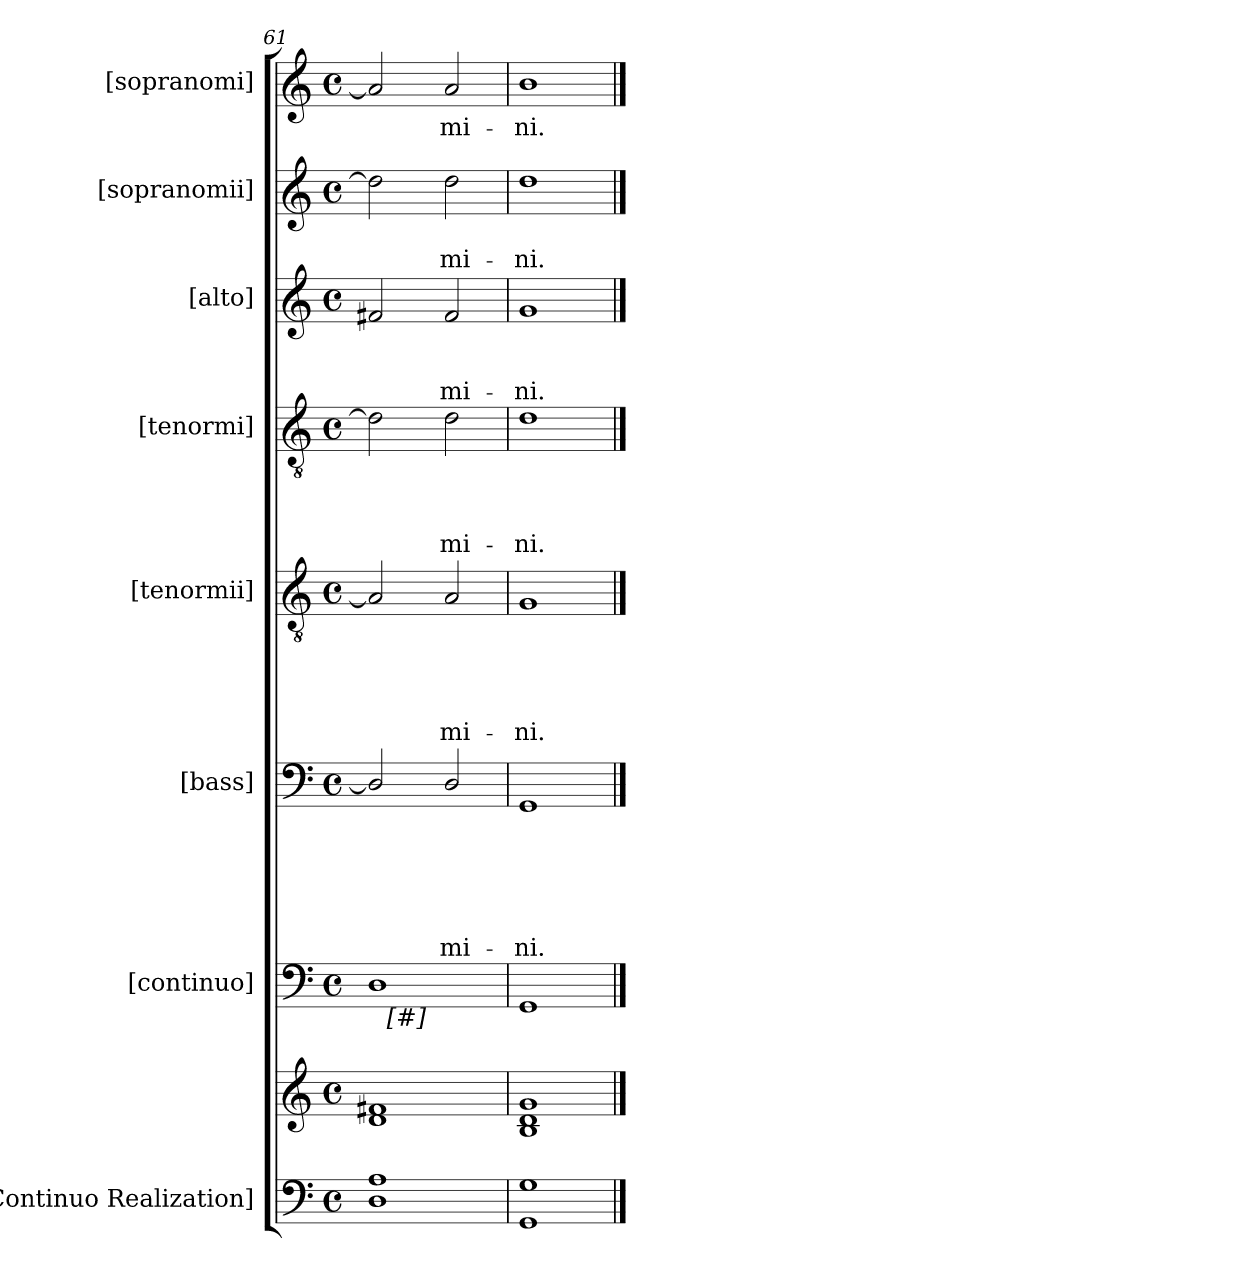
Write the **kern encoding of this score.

**kern	**kern	**kern	**kern	**text	**text	**text	**text	**text	**text	**kern	**text	**text	**text	**text	**text	**kern	**text	**text	**text	**text	**kern	**text	**text	**text	**kern	**text	**text	**kern	**text
*part8	*part8	*part7	*part6	*part6	*part6	*part6	*part6	*part6	*part6	*part5	*part5	*part5	*part5	*part5	*part5	*part4	*part4	*part4	*part4	*part4	*part3	*part3	*part3	*part3	*part2	*part2	*part2	*part1	*part1
*staff9	*staff8	*staff7	*staff6	*staff6	*staff6	*staff6	*staff6	*staff6	*staff6	*staff5	*staff5	*staff5	*staff5	*staff5	*staff5	*staff4	*staff4	*staff4	*staff4	*staff4	*staff3	*staff3	*staff3	*staff3	*staff2	*staff2	*staff2	*staff1	*staff1
*I"[Continuo Realization]	*	*I"[continuo]	*I"[bass]	*	*	*	*	*	*	*I"[tenormii]	*	*	*	*	*	*I"[tenormi]	*	*	*	*	*I"[alto]	*	*	*	*I"[sopranomii]	*	*	*I"[sopranomi]	*
*clefF4	*clefG2	*clefF4	*clefF4	*	*	*	*	*	*	*clefGv2	*	*	*	*	*	*clefGv2	*	*	*	*	*clefG2	*	*	*	*clefG2	*	*	*clefG2	*
*k[]	*k[]	*k[]	*k[]	*	*	*	*	*	*	*k[]	*	*	*	*	*	*k[]	*	*	*	*	*k[]	*	*	*	*k[]	*	*	*k[]	*
*C:	*C:	*C:	*C:	*	*	*	*	*	*	*C:	*	*	*	*	*	*C:	*	*	*	*	*C:	*	*	*	*C:	*	*	*C:	*
*M4/4	*M4/4	*M4/4	*M4/4	*	*	*	*	*	*	*M4/4	*	*	*	*	*	*M4/4	*	*	*	*	*M4/4	*	*	*	*M4/4	*	*	*M4/4	*
*met(c)	*met(c)	*met(c)	*met(c)	*	*	*	*	*	*	*met(c)	*	*	*	*	*	*met(c)	*	*	*	*	*met(c)	*	*	*	*met(c)	*	*	*met(c)	*
=61	=61	=61	=61	=61	=61	=61	=61	=61	=61	=61	=61	=61	=61	=61	=61	=61	=61	=61	=61	=61	=61	=61	=61	=61	=61	=61	=61	=61	=61
*	*	*^	*	*	*	*	*	*	*	*	*	*	*	*	*	*	*	*	*	*	*	*	*	*	*	*	*	*	*
1D 1A	1d 1f#X	1D	16ryy	2D/]	.	.	.	.	.	.	2A/]	.	.	.	.	.	2d\]	.	.	.	.	2f#X/	.	.	.	2dd\]	.	.	2a/]	.
!	!	!	!LO:TX:b:t=[#]	!	!	!	!	!	!	!	!	!	!	!	!	!	!	!	!	!	!	!	!	!	!	!	!	!	!	!
.	.	.	2...ryy	.	.	.	.	.	.	.	.	.	.	.	.	.	.	.	.	.	.	.	.	.	.	.	.	.	.	.
!	!	!	!	!	!	!	!	!	!	!LO:LY:b	!	!	!	!	!	!LO:LY:b	!	!	!	!	!LO:LY:b	!	!	!	!LO:LY:b	!	!	!LO:LY:b	!	!LO:LY:b
.	.	.	.	2D/	.	.	.	.	.	-mi-	2A/	.	.	.	.	-mi-	2d\	.	.	.	-mi-	2f#/	.	.	-mi-	2dd\	.	-mi-	2a/	-mi-
=62	=62	=62	=62	=62	=62	=62	=62	=62	=62	=62	=62	=62	=62	=62	=62	=62	=62	=62	=62	=62	=62	=62	=62	=62	=62	=62	=62	=62	=62	=62
!	!	!	!	!	!	!	!	!	!	!LO:LY:b	!	!	!	!	!	!LO:LY:b	!	!	!	!	!LO:LY:b	!	!	!	!LO:LY:b	!	!	!LO:LY:b	!	!LO:LY:b
*	*	*v	*v	*	*	*	*	*	*	*	*	*	*	*	*	*	*	*	*	*	*	*	*	*	*	*	*	*	*	*
1GG 1G	1B 1d 1g	1GG	1GG	.	.	.	.	.	-ni.	1G	.	.	.	.	-ni.	1d	.	.	.	-ni.	1g	.	.	-ni.	1dd	.	-ni.	1b	-ni.
==	==	==	==	==	==	==	==	==	==	==	==	==	==	==	==	==	==	==	==	==	==	==	==	==	==	==	==	==	==
*-	*-	*-	*-	*-	*-	*-	*-	*-	*-	*-	*-	*-	*-	*-	*-	*-	*-	*-	*-	*-	*-	*-	*-	*-	*-	*-	*-	*-	*-
